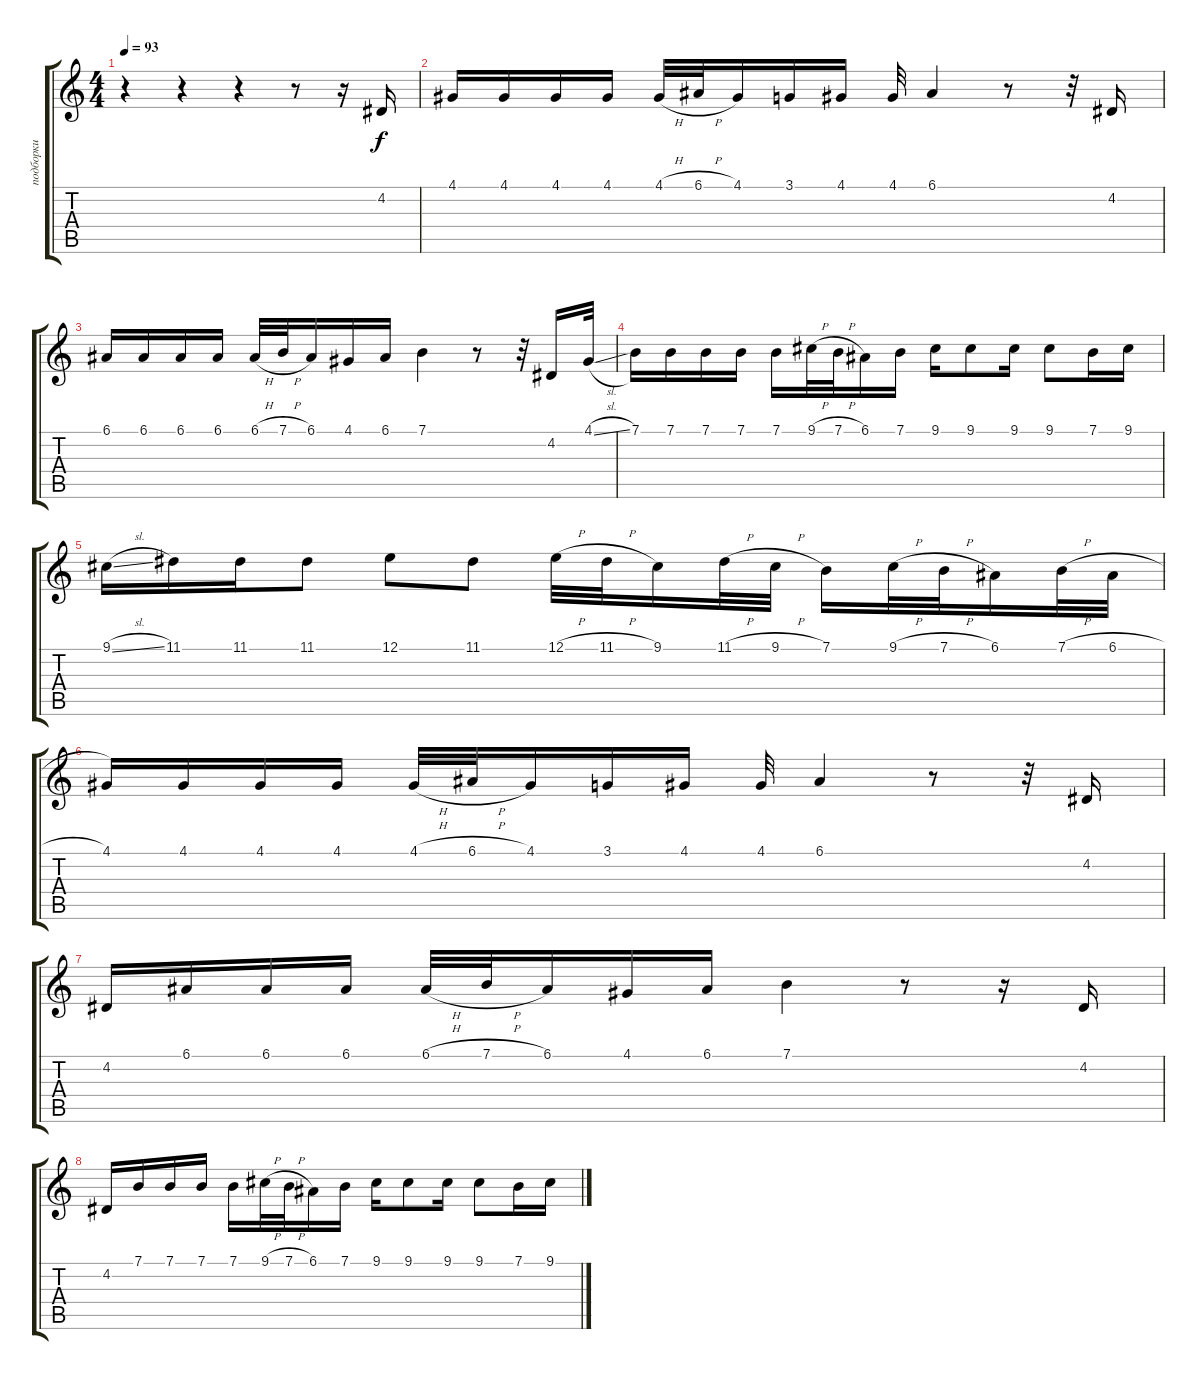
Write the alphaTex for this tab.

\track ("подборки" "подборки") {solo instrument pad2warm}
\staff {score tabs}
\tuning (E4 B3 G3 D3 A2 E2) {hide}
\ts (4 4)
\tempo 93
\clef g2
\ks c
r.4{dy f} r.4 r.4 r.8 r.16 4.2.16 |
4.1.16 4.1.16 4.1.16 4.1.16 4.1{h}.32 6.1{h}.32 4.1.16 3.1.16 4.1.16 4.1.32 6.1.4 r.8 r.32 4.2.16 |
6.1.16 6.1.16 6.1.16 6.1.16 6.1{h}.32 7.1{h}.32 6.1.16 4.1.16 6.1.16 7.1.4 r.8 r.32 4.2.16 4.1{sl}.32 |
7.1.16 7.1.16 7.1.16 7.1.16 7.1.16 9.1{h}.32 7.1{h}.32 6.1.16 7.1.16 9.1.16 9.1.8 9.1.16 9.1.8 7.1.16 9.1.16 |
9.1{sl}.16 11.1.16 11.1.16 11.1.8 12.1.8 11.1.8 12.1{h}.32 11.1{h}.32 9.1.16 11.1{h}.32 9.1{h}.32 7.1.16 9.1{h}.32 7.1{h}.32 6.1.16 7.1{h}.32 6.1{h}.32 |
4.1.16 4.1.16 4.1.16 4.1.16 4.1{h}.32 6.1{h}.32 4.1.16 3.1.16 4.1.16 4.1.32 6.1.4 r.8 r.32 4.2.16 |
4.2.16 6.1.16 6.1.16 6.1.16 6.1{h}.32 7.1{h}.32 6.1.16 4.1.16 6.1.16 7.1.4 r.8 r.16 4.2.16 |
4.2.16 7.1.16 7.1.16 7.1.16 7.1.16 9.1{h}.32 7.1{h}.32 6.1.16 7.1.16 9.1.16 9.1.8 9.1.16 9.1.8 7.1.16 9.1.16
